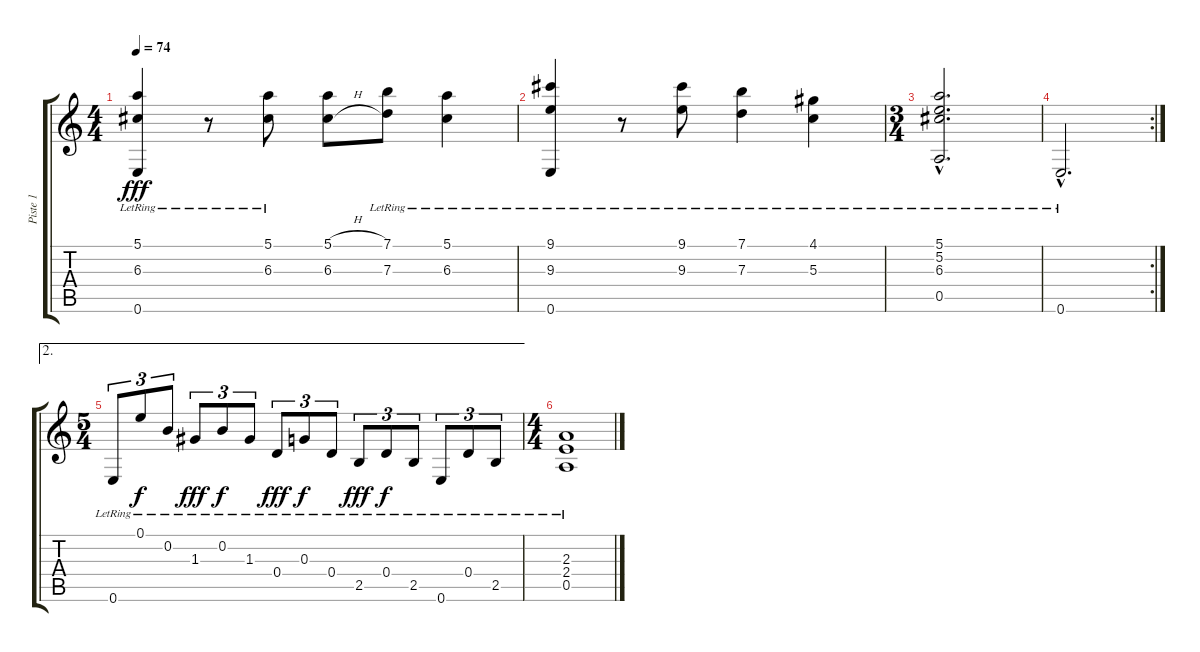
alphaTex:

\track ("Piste 1" "Piste 1") {instrument acousticguitarnylon}
\staff {score tabs}
\tuning (E4 B3 G3 D3 A2 E2) {hide}
\ts (4 4)
\tempo 74
\clef g2
\ks c
(5.1{lr} 6.3{lr} 0.6{lr}).4{dy fff} r.8 (5.1{lr} 6.3{lr}).8 (5.1{h} 6.3{h}).8 (7.1{lr} 7.3{lr}).8 (5.1{lr} 6.3{lr}).4 |
(9.1{lr} 9.3{lr} 0.6{lr}).4 r.8 (9.1{lr} 9.3{lr}).8 (7.1{lr} 7.3{lr}).4 (4.1{lr} 5.3{lr}).4 |
\ts (3 4)
(5.1{hac lr} 5.2{hac lr} 6.3{hac lr} 0.5{hac lr}).2{d} |
\rc 2
0.6{hac lr}.2{d} |
\ae 2
\ts (5 4)
0.6{lr}.8{tu (3 2)} 0.1{lr}.8{tu (3 2) dy f} 0.2{lr}.8{tu (3 2)} 1.3{lr}.8{tu (3 2) dy fff} 0.2{lr}.8{tu (3 2) dy f} 1.3{lr}.8{tu (3 2)} 0.4{lr}.8{tu (3 2) dy fff} 0.3{lr}.8{tu (3 2) dy f} 0.4{lr}.8{tu (3 2)} 2.5{lr}.8{tu (3 2) dy fff} 0.4{lr}.8{tu (3 2) dy f} 2.5{lr}.8{tu (3 2)} 0.6{lr}.8{tu (3 2)} 0.4{lr}.8{tu (3 2)} 2.5{lr}.8{tu (3 2)} |
\ts (4 4)
(2.3{lr} 2.4{lr} 0.5{lr}).1
